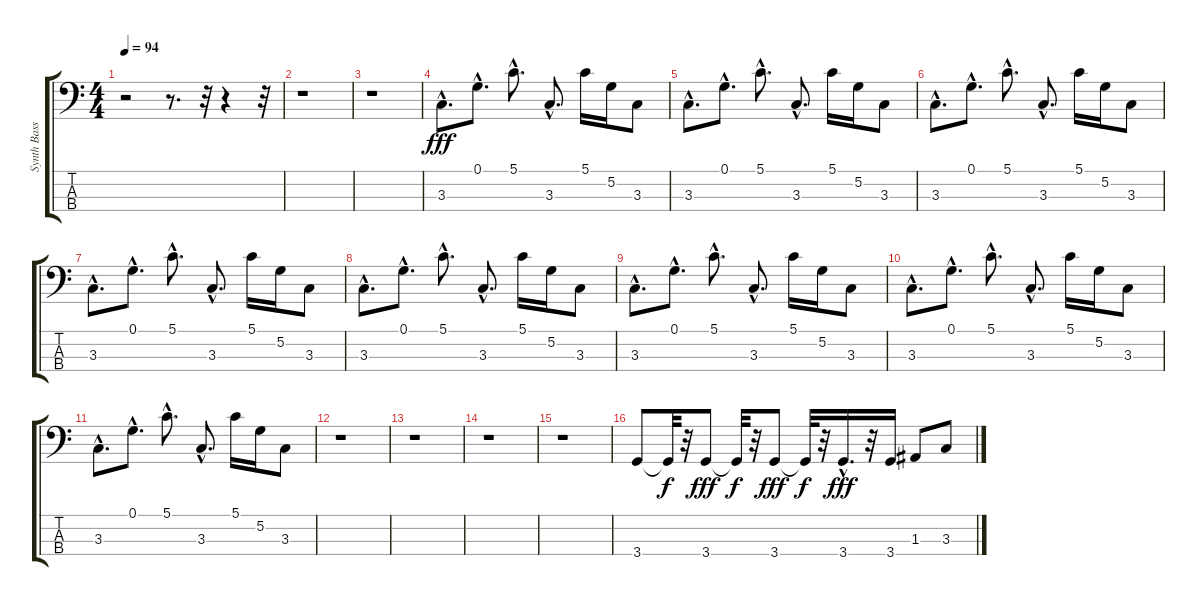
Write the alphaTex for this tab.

\track ("Synth Bass" "Synth Bass") {instrument synthbass1}
\staff {score tabs}
\tuning (G2 D2 A1 E1) {hide}
\ts (4 4)
\tempo 94
\clef f4
\ks c
r.2{dy fff} r.8{d} r.32 r.4 r.32 |
r.1 |
r.1 |
3.3{hac}.8{d} 0.1{hac}.8{d} 5.1{hac}.8{d} 3.3{hac}.8{d} 5.1.16 5.2.16 3.3.8 |
3.3{hac}.8{d} 0.1{hac}.8{d} 5.1{hac}.8{d} 3.3{hac}.8{d} 5.1.16 5.2.16 3.3.8 |
3.3{hac}.8{d} 0.1{hac}.8{d} 5.1{hac}.8{d} 3.3{hac}.8{d} 5.1.16 5.2.16 3.3.8 |
3.3{hac}.8{d} 0.1{hac}.8{d} 5.1{hac}.8{d} 3.3{hac}.8{d} 5.1.16 5.2.16 3.3.8 |
3.3{hac}.8{d} 0.1{hac}.8{d} 5.1{hac}.8{d} 3.3{hac}.8{d} 5.1.16 5.2.16 3.3.8 |
3.3{hac}.8{d} 0.1{hac}.8{d} 5.1{hac}.8{d} 3.3{hac}.8{d} 5.1.16 5.2.16 3.3.8 |
3.3{hac}.8{d} 0.1{hac}.8{d} 5.1{hac}.8{d} 3.3{hac}.8{d} 5.1.16 5.2.16 3.3.8 |
3.3{hac}.8{d} 0.1{hac}.8{d} 5.1{hac}.8{d} 3.3{hac}.8{d} 5.1.16 5.2.16 3.3.8 |
r.1 |
r.1 |
r.1 |
r.1 |
3.4.8 3.4{t}.32{dy f} r.32 3.4.8{dy fff} 3.4{t}.32{dy f} r.32 3.4.8{dy fff} 3.4{t}.32{dy f} r.32 3.4{hac}.16{d dy fff} r.32 3.4.16 1.3.8 3.3.8
